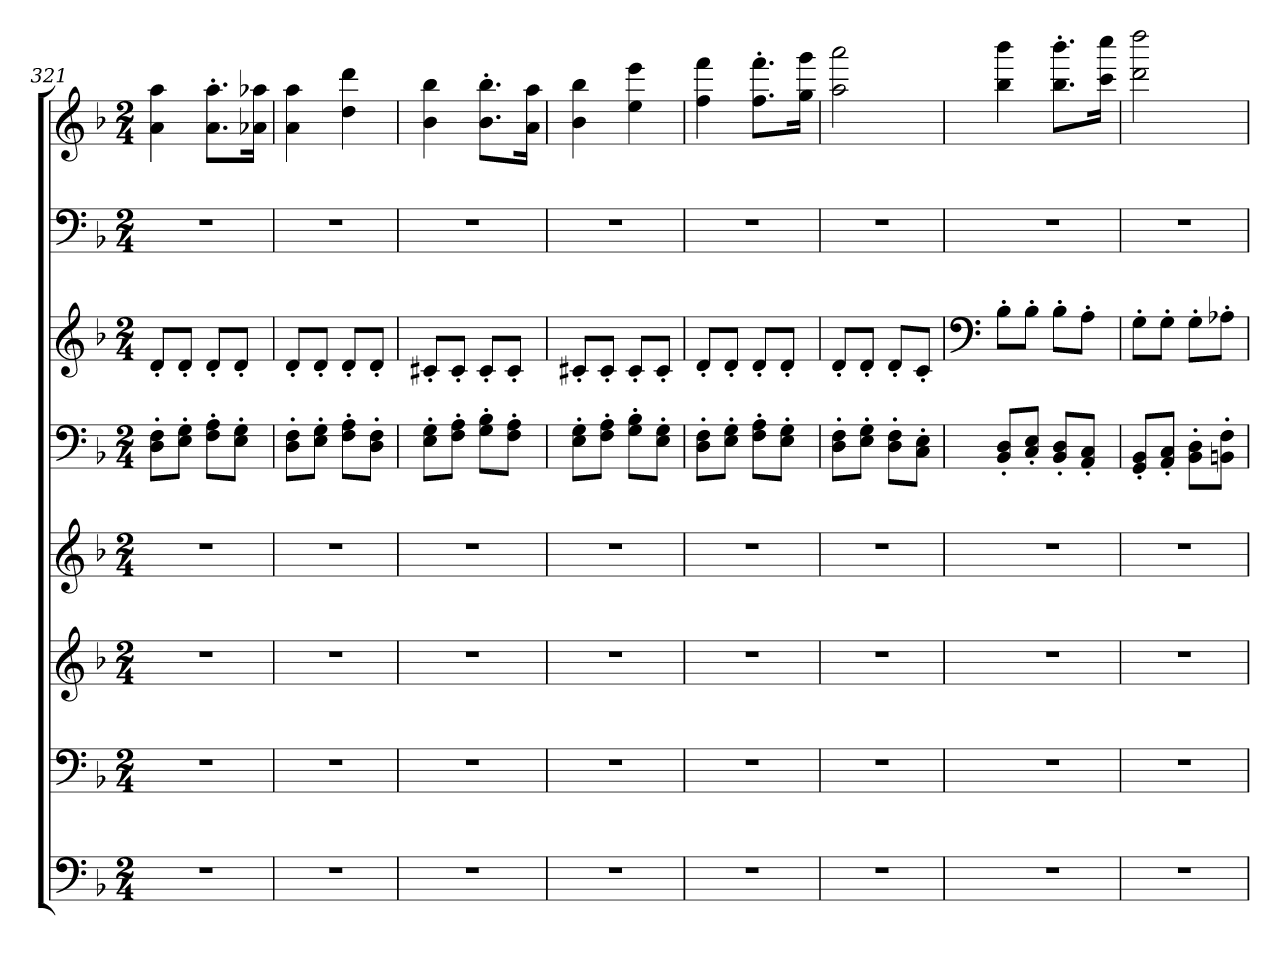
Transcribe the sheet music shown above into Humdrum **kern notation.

**kern	**kern	**kern	**kern	**kern	**kern	**kern	**kern
*part5	*part5	*part4	*part4	*part3	*part3	*part2	*part1
*staff8	*staff7	*staff6	*staff5	*staff4	*staff3	*staff2	*staff1
*clefF4	*clefF4	*clefG2	*clefG2	*clefF4	*clefG2	*clefF4	*clefG2
*k[b-]	*k[b-]	*k[b-]	*k[b-]	*k[b-]	*k[b-]	*k[b-]	*k[b-]
*M2/4	*M2/4	*M2/4	*M2/4	*M2/4	*M2/4	*M2/4	*M2/4
*MM96	*MM96	*MM96	*MM96	*MM96	*MM96	*MM96	*MM96
=321	=321	=321	=321	=321	=321	=321	=321
2r	2r	2r	2r	8D\' 8F\'L	8d'/L	2r	4a\ 4aa\
.	.	.	.	8E\' 8G\'J	8d'/J	.	.
.	.	.	.	8F\' 8A\'L	8d'/L	.	8.a\' 8.aa\'L
.	.	.	.	8E\' 8G\'J	8d'/J	.	.
.	.	.	.	.	.	.	16a-X\ 16aa-X\Jk
=322	=322	=322	=322	=322	=322	=322	=322
2r	2r	2r	2r	8D\' 8F\'L	8d'/L	2r	4a\ 4aa\
.	.	.	.	8E\' 8G\'J	8d'/J	.	.
.	.	.	.	8F\' 8A\'L	8d'/L	.	4dd\ 4ddd\
.	.	.	.	8D\' 8F\'J	8d'/J	.	.
=323	=323	=323	=323	=323	=323	=323	=323
*	*	*	*	*	*	*	*MM96
2r	2r	2r	2r	8E\' 8G\'L	8c#X'/L	2r	4b-\ 4bb-\
.	.	.	.	8F\' 8A\'J	8c#'/J	.	.
.	.	.	.	8G\' 8B-\'L	8c#'/L	.	8.b-\' 8.bb-\'L
.	.	.	.	8F\' 8A\'J	8c#'/J	.	.
.	.	.	.	.	.	.	16a\ 16aa\Jk
=324	=324	=324	=324	=324	=324	=324	=324
2r	2r	2r	2r	8E\' 8G\'L	8c#X'/L	2r	4b-\ 4bb-\
.	.	.	.	8F\' 8A\'J	8c#'/J	.	.
.	.	.	.	8G\' 8B-\'L	8c#'/L	.	4ee\ 4eee\
.	.	.	.	8E\' 8G\'J	8c#'/J	.	.
!!LO:PB:g=z
=325	=325	=325	=325	=325	=325	=325	=325
*	*	*	*	*	*	*	*MM96
2r	2r	2r	2r	8D\' 8F\'L	8d'/L	2r	4ff\ 4fff\
.	.	.	.	8E\' 8G\'J	8d'/J	.	.
.	.	.	.	8F\' 8A\'L	8d'/L	.	8.ff\' 8.fff\'L
.	.	.	.	8E\' 8G\'J	8d'/J	.	.
.	.	.	.	.	.	.	16gg\ 16ggg\Jk
=326	=326	=326	=326	=326	=326	=326	=326
2r	2r	2r	2r	8D\' 8F\'L	8d'/L	2r	2aa\ 2aaa\
.	.	.	.	8E\' 8G\'J	8d'/J	.	.
.	.	.	.	8D\' 8F\'L	8d'/L	.	.
.	.	.	.	8C\' 8E\'J	8c'/J	.	.
=327	=327	=327	=327	=327	=327	=327	=327
*	*	*	*	*	*clefF4	*	*
*	*	*	*	*	*	*	*MM96
2r	2r	2r	2r	8BB-/' 8D/'L	8B-'\L	2r	4bb-\ 4bbb-\
.	.	.	.	8C/' 8E/'J	8B-'\J	.	.
.	.	.	.	8BB-/' 8D/'L	8B-'\L	.	8.bb-\' 8.bbb-\'L
.	.	.	.	8AA/' 8C/'J	8A'\J	.	.
.	.	.	.	.	.	.	16ccc\ 16cccc\Jk
=328	=328	=328	=328	=328	=328	=328	=328
2r	2r	2r	2r	8GG/' 8BB-/'L	8G'\L	2r	2ddd\ 2dddd\
.	.	.	.	8AA/' 8C/'J	8G'\J	.	.
.	.	.	.	8BB-\' 8D\'L	8G'\L	.	.
.	.	.	.	8BBn\' 8F\'J	8A-X'\J	.	.
=	=	=	=	=	=	=	=
*-	*-	*-	*-	*-	*-	*-	*-
